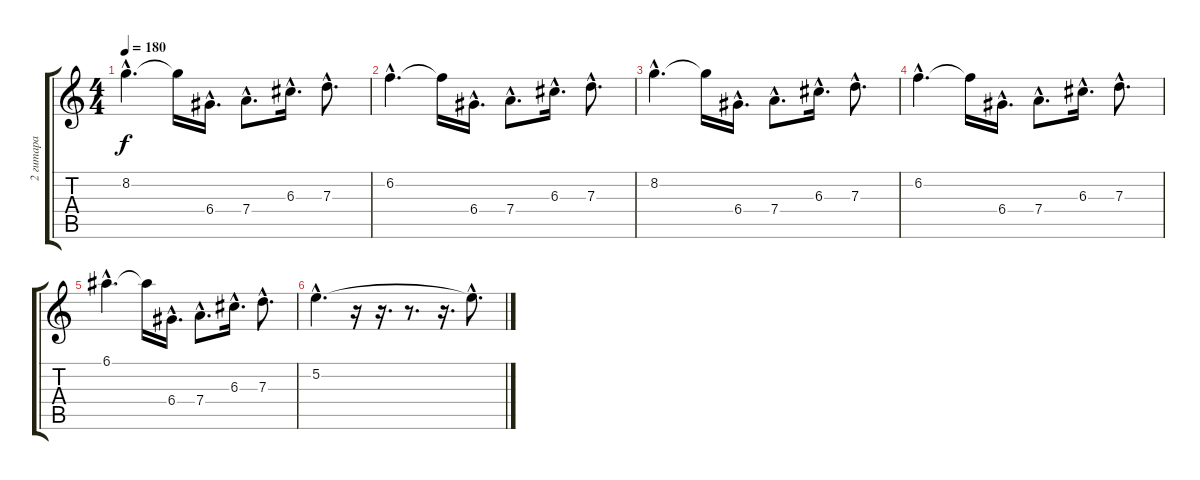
\track ("2 гитара" "2 гитара") {instrument distortionguitar}
\staff {score tabs}
\tuning (E4 B3 G3 D3 A2 E2) {hide}
\ts (4 4)
\tempo 180
\clef g2
\ks c
8.2{hac}.4{d dy f} 8.2{t}.16 6.4{hac}.16{d} 7.4{hac}.8{d} 6.3{hac}.16{d} 7.3{hac}.8{d} |
6.2{hac}.4{d} 6.2{t}.16 6.4{hac}.16{d} 7.4{hac}.8{d} 6.3{hac}.16{d} 7.3{hac}.8{d} |
8.2{hac}.4{d} 8.2{t}.16 6.4{hac}.16{d} 7.4{hac}.8{d} 6.3{hac}.16{d} 7.3{hac}.8{d} |
6.2{hac}.4{d} 6.2{t}.16 6.4{hac}.16{d} 7.4{hac}.8{d} 6.3{hac}.16{d} 7.3{hac}.8{d} |
6.1{hac}.4{d} 6.1{t}.16 6.4{hac}.16{d} 7.4{hac}.8{d} 6.3{hac}.16{d} 7.3{hac}.8{d} |
5.2{hac}.4{d} r.16 r.16{d} r.8{d} r.16{d} 5.2{hac t}.8{d}
